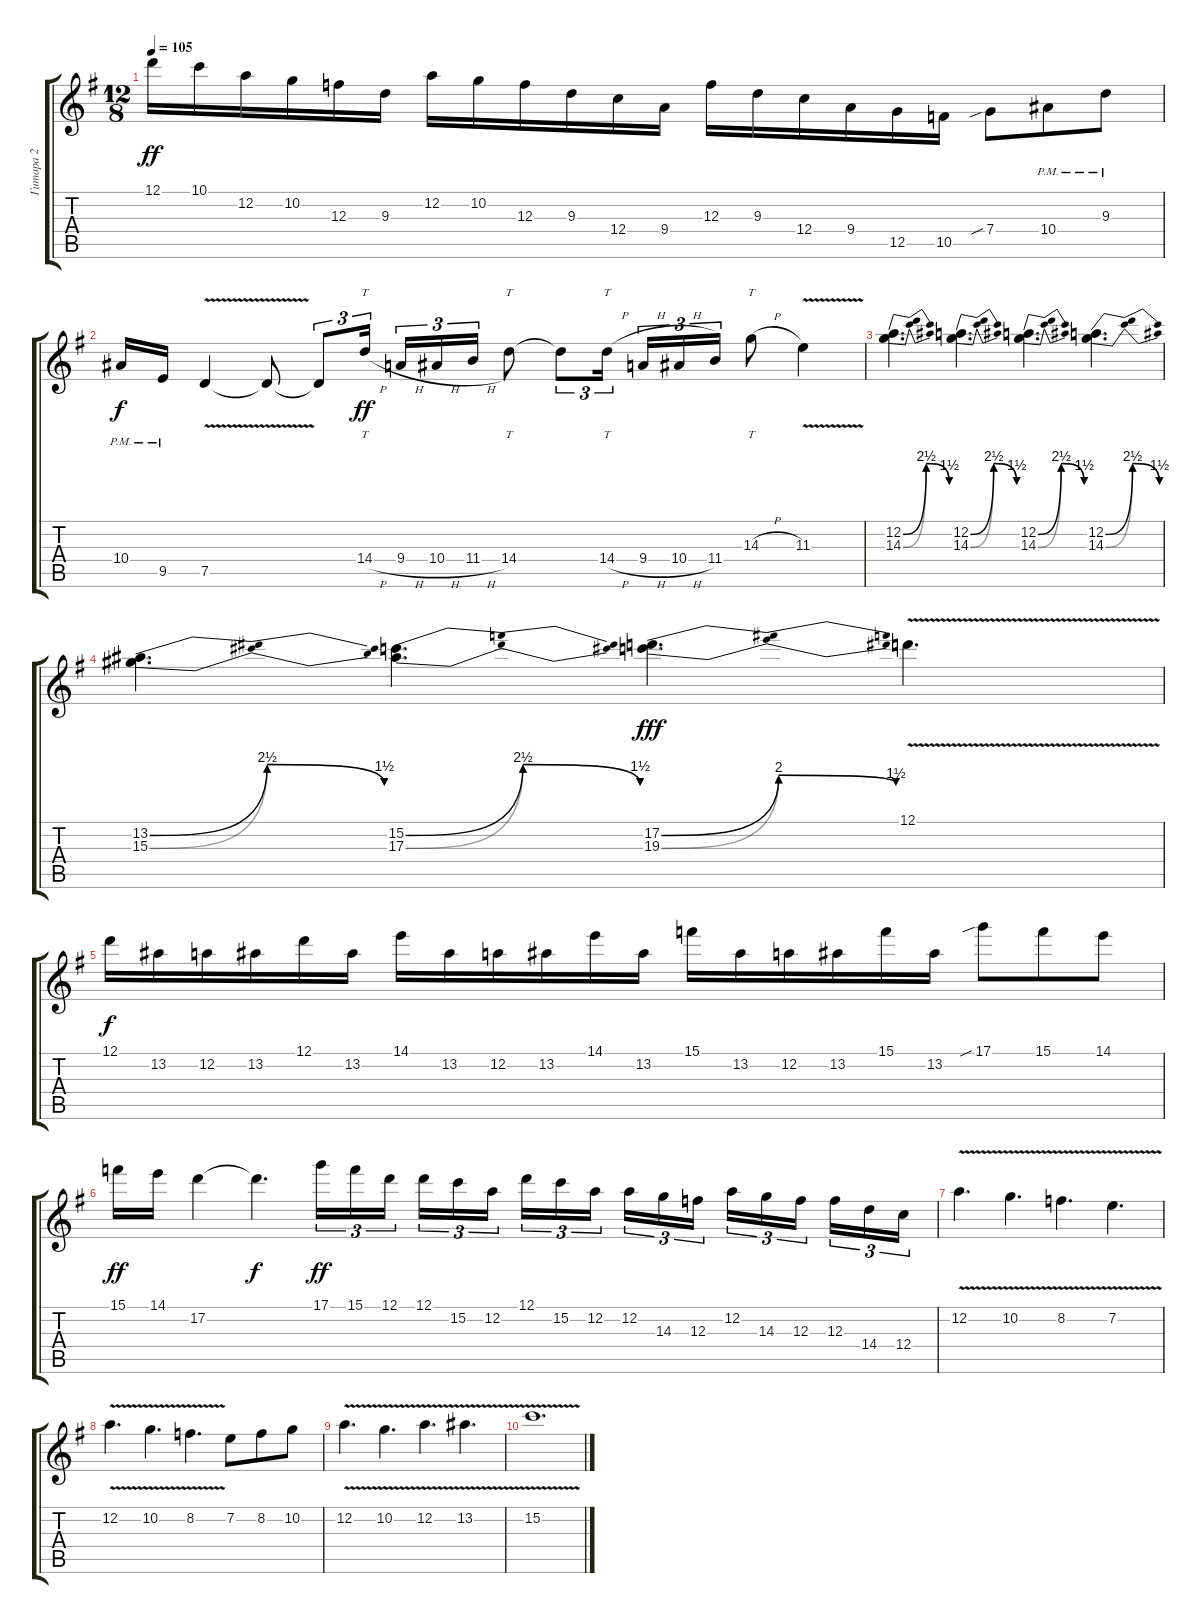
\track ("Гитара 2" "Гитара 2") {instrument acousticguitarsteel}
\staff {score tabs}
\tuning (D4 A3 F3 C3 G2 D2) {hide}
\ts (12 8)
\tempo 105
\clef g2
\ks eminor
12.1.16{dy ff instrument distortionguitar} 10.1.16 12.2.16 10.2.16 12.3.16 9.3.16 12.2.16 10.2.16 12.3.16 9.3.16 12.4.16 9.4.16 12.3.16 9.3.16 12.4.16 9.4.16 12.5.16 10.5.16 7.4{sib}.8 10.4{pm}.8 9.3{pm}.8 |
10.4{pm}.16{dy f} 9.5{pm}.16 7.5{v}.4 7.5{t}.8 7.5{t}.8{tu (3 2)} 14.4{h}.16{tt tu (3 2) dy ff beam splitsecondary} 9.4{h}.16{tu (3 2)} 10.4{h}.16{tu (3 2)} 11.4{h}.16{tu (3 2)} 14.4.8{tt} 14.4{t}.8{tu (3 2)} 14.4{h}.16{tt tu (3 2) beam splitsecondary} 9.4{h}.16{tu (3 2)} 10.4{h}.16{tu (3 2)} 11.4.16{tu (3 2)} 14.3{h}.8{tt} 11.3{v}.4 |
(12.2{be (bendrelease 0 0 15 10 15 10 60 6)} 14.3{be (bendrelease 0 0 15 10 15 10 60 6)}).4{d instrument distortionguitar} (12.2{be (bendrelease 0 0 15 10 15 10 60 6)} 14.3{be (bendrelease 0 0 15 10 15 10 60 6)}).4{d} (12.2{be (bendrelease 0 0 15 10 15 10 60 6)} 14.3{be (bendrelease 0 0 15 10 15 10 60 6)}).4{d} (12.2{be (bendrelease 0 0 15 10 15 10 60 6)} 14.3{be (bendrelease 0 0 15 10 15 10 60 6)}).4{d} |
(13.2{be (bendrelease 0 0 15 10 15 10 60 6)} 15.3{be (bendrelease 0 0 15 10 15 10 60 6)}).4{d instrument distortionguitar} (15.2{be (bendrelease 0 0 15 10 15 10 60 6)} 17.3{be (bendrelease 0 0 15 10 15 10 60 6)}).4{d} (17.2{be (bendrelease 0 0 15 8 37 8 60 6)} 19.3{be (bendrelease 0 0 15 8 37 8 60 6)}).4{d dy fff} 12.1{v}.4{d} |
12.1.16{dy f} 13.2.16 12.2.16 13.2.16 12.1.16 13.2.16 14.1.16 13.2.16 12.2.16 13.2.16 14.1.16 13.2.16 15.1.16 13.2.16 12.2.16 13.2.16 15.1.16 13.2.16 17.1{sib}.8 15.1.8 14.1.8 |
15.1.16{dy ff} 14.1.16 17.2.4 17.2{t}.4{d dy f} 17.1.16{tu (3 2) dy ff} 15.1.16{tu (3 2)} 12.1.16{tu (3 2) beam splitsecondary} 12.1.16{tu (3 2)} 15.2.16{tu (3 2)} 12.2.16{tu (3 2) beam splitsecondary} 12.1.16{tu (3 2)} 15.2.16{tu (3 2)} 12.2.16{tu (3 2)} 12.2.16{tu (3 2)} 14.3.16{tu (3 2)} 12.3.16{tu (3 2) beam splitsecondary} 12.2.16{tu (3 2)} 14.3.16{tu (3 2)} 12.3.16{tu (3 2) beam splitsecondary} 12.3.16{tu (3 2)} 14.4.16{tu (3 2)} 12.4.16{tu (3 2)} |
12.2{v}.4{d instrument distortionguitar} 10.2{v}.4{d} 8.2{v}.4{d} 7.2{v}.4{d} |
12.2{v}.4{d instrument distortionguitar} 10.2{v}.4{d} 8.2{v}.4{d} 7.2.8 8.2.8 10.2.8 |
12.2{v}.4{d instrument distortionguitar} 10.2{v}.4{d} 12.2{v}.4{d} 13.2{v}.4{d} |
15.2{v}.1{d instrument distortionguitar}
